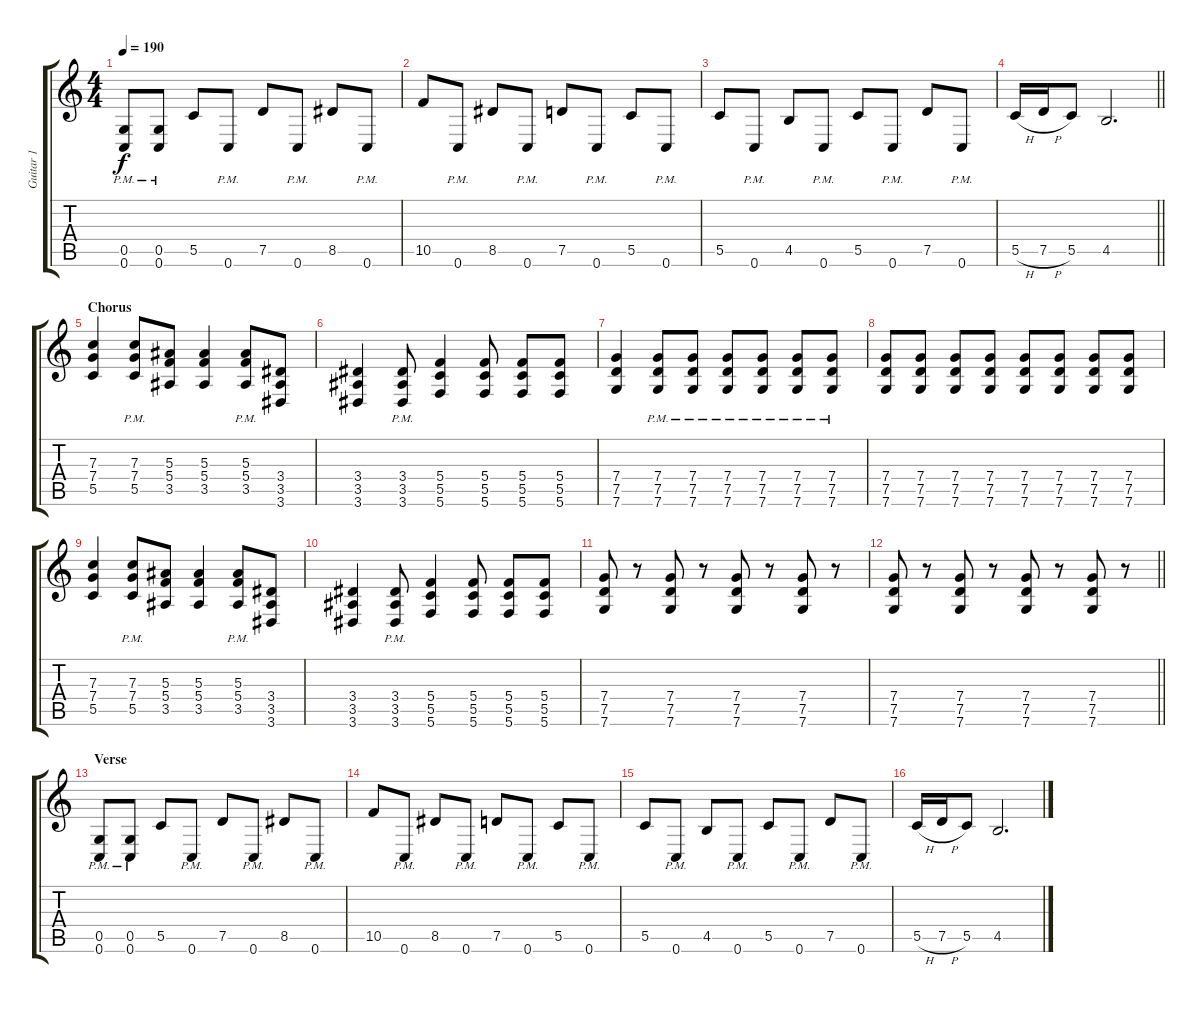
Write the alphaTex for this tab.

\track ("Guitar 1" "Guitar 1") {instrument distortionguitar}
\staff {score tabs}
\tuning (D4 A3 F3 C3 G2 C2) {hide}
\ts (4 4)
\tempo 190
\clef g2
\ks c
(0.5{pm} 0.6{pm}).8{dy f} (0.5{pm} 0.6{pm}).8 5.5.8 0.6{pm}.8 7.5.8 0.6{pm}.8 8.5.8 0.6{pm}.8 |
10.5.8 0.6{pm}.8 8.5.8 0.6{pm}.8 7.5.8 0.6{pm}.8 5.5.8 0.6{pm}.8 |
5.5.8 0.6{pm}.8 4.5.8 0.6{pm}.8 5.5.8 0.6{pm}.8 7.5.8 0.6{pm}.8 |
\barLineRight lightlight
5.5{h}.16 7.5{h}.16 5.5.8 4.5.2{d} |
\section ("" "Chorus")
(7.3 7.4 5.5).4 (7.3{pm} 7.4{pm} 5.5{pm}).8 (5.3 5.4 3.5).8 (5.3 5.4 3.5).4 (5.3{pm} 5.4{pm} 3.5{pm}).8 (3.4 3.5 3.6).8 |
(3.4 3.5 3.6).4 (3.4{pm} 3.5{pm} 3.6{pm}).8 (5.4 5.5 5.6).4 (5.4 5.5 5.6).8 (5.4 5.5 5.6).8 (5.4 5.5 5.6).8 |
(7.4 7.5 7.6).4 (7.4{pm} 7.5{pm} 7.6{pm}).8 (7.4{pm} 7.5{pm} 7.6{pm}).8 (7.4{pm} 7.5{pm} 7.6{pm}).8 (7.4{pm} 7.5{pm} 7.6{pm}).8 (7.4{pm} 7.5{pm} 7.6{pm}).8 (7.4{pm} 7.5{pm} 7.6{pm}).8 |
(7.4 7.5 7.6).8 (7.4 7.5 7.6).8 (7.4 7.5 7.6).8 (7.4 7.5 7.6).8 (7.4 7.5 7.6).8 (7.4 7.5 7.6).8 (7.4 7.5 7.6).8 (7.4 7.5 7.6).8 |
(7.3 7.4 5.5).4 (7.3{pm} 7.4{pm} 5.5{pm}).8 (5.3 5.4 3.5).8 (5.3 5.4 3.5).4 (5.3{pm} 5.4{pm} 3.5{pm}).8 (3.4 3.5 3.6).8 |
(3.4 3.5 3.6).4 (3.4{pm} 3.5{pm} 3.6{pm}).8 (5.4 5.5 5.6).4 (5.4 5.5 5.6).8 (5.4 5.5 5.6).8 (5.4 5.5 5.6).8 |
(7.4 7.5 7.6).8 r.8 (7.4 7.5 7.6).8 r.8 (7.4 7.5 7.6).8 r.8 (7.4 7.5 7.6).8 r.8 |
\barLineRight lightlight
(7.4 7.5 7.6).8 r.8 (7.4 7.5 7.6).8 r.8 (7.4 7.5 7.6).8 r.8 (7.4 7.5 7.6).8 r.8 |
\section ("" "Verse")
(0.5{pm} 0.6{pm}).8 (0.5{pm} 0.6{pm}).8 5.5.8 0.6{pm}.8 7.5.8 0.6{pm}.8 8.5.8 0.6{pm}.8 |
10.5.8 0.6{pm}.8 8.5.8 0.6{pm}.8 7.5.8 0.6{pm}.8 5.5.8 0.6{pm}.8 |
5.5.8 0.6{pm}.8 4.5.8 0.6{pm}.8 5.5.8 0.6{pm}.8 7.5.8 0.6{pm}.8 |
5.5{h}.16 7.5{h}.16 5.5.8 4.5.2{d}
